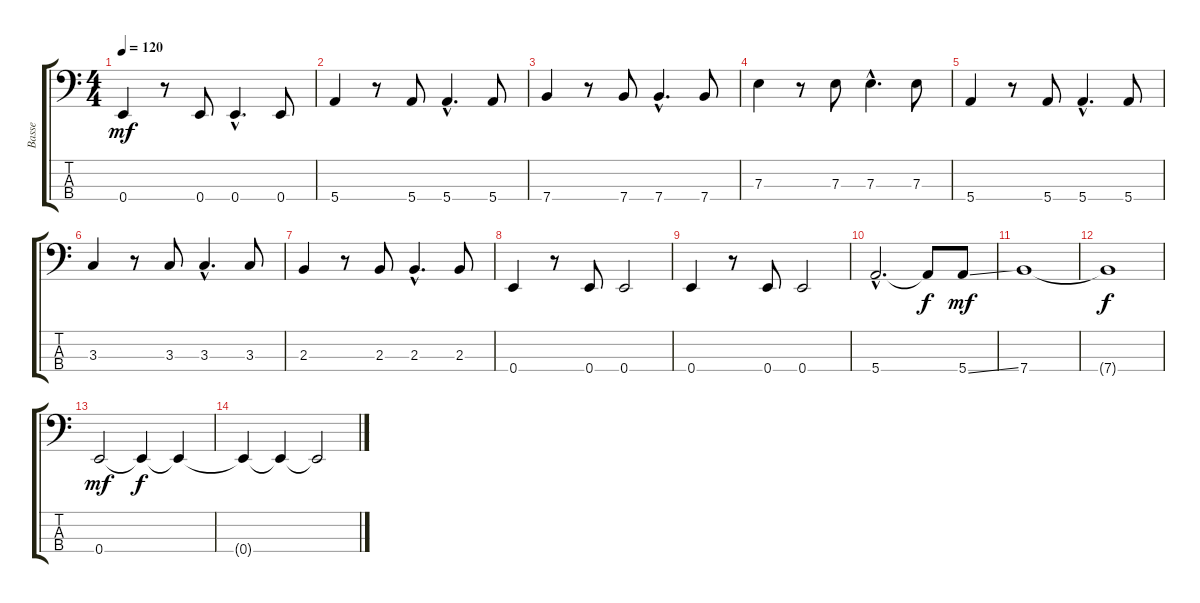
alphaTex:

\track ("Basse" "Basse") {instrument electricbassfinger}
\staff {score tabs}
\tuning (G2 D2 A1 E1) {hide}
\ts (4 4)
\tempo 120
\clef f4
\ks c
0.4.4{dy mf} r.8 0.4.8 0.4{hac}.4{d} 0.4.8 |
5.4.4 r.8 5.4.8 5.4{hac}.4{d} 5.4.8 |
7.4.4 r.8 7.4.8 7.4{hac}.4{d} 7.4.8 |
7.3.4 r.8 7.3.8 7.3{hac}.4{d} 7.3.8 |
5.4.4 r.8 5.4.8 5.4{hac}.4{d} 5.4.8 |
3.3.4 r.8 3.3.8 3.3{hac}.4{d} 3.3.8 |
2.3.4 r.8 2.3.8 2.3{hac}.4{d} 2.3.8 |
0.4.4 r.8 0.4.8 0.4.2 |
0.4.4 r.8 0.4.8 0.4.2 |
5.4{hac}.2{d} 5.4{t}.8{dy f} 5.4{ss}.8{dy mf} |
7.4.1 |
7.4{t}.1{dy f} |
0.4.2{dy mf} 0.4{t}.4{dy f volume 8} 0.4{t}.4{volume 6} |
0.4{t}.4{volume 4} 0.4{t}.4{volume 2} 0.4{t}.2{volume 0}
